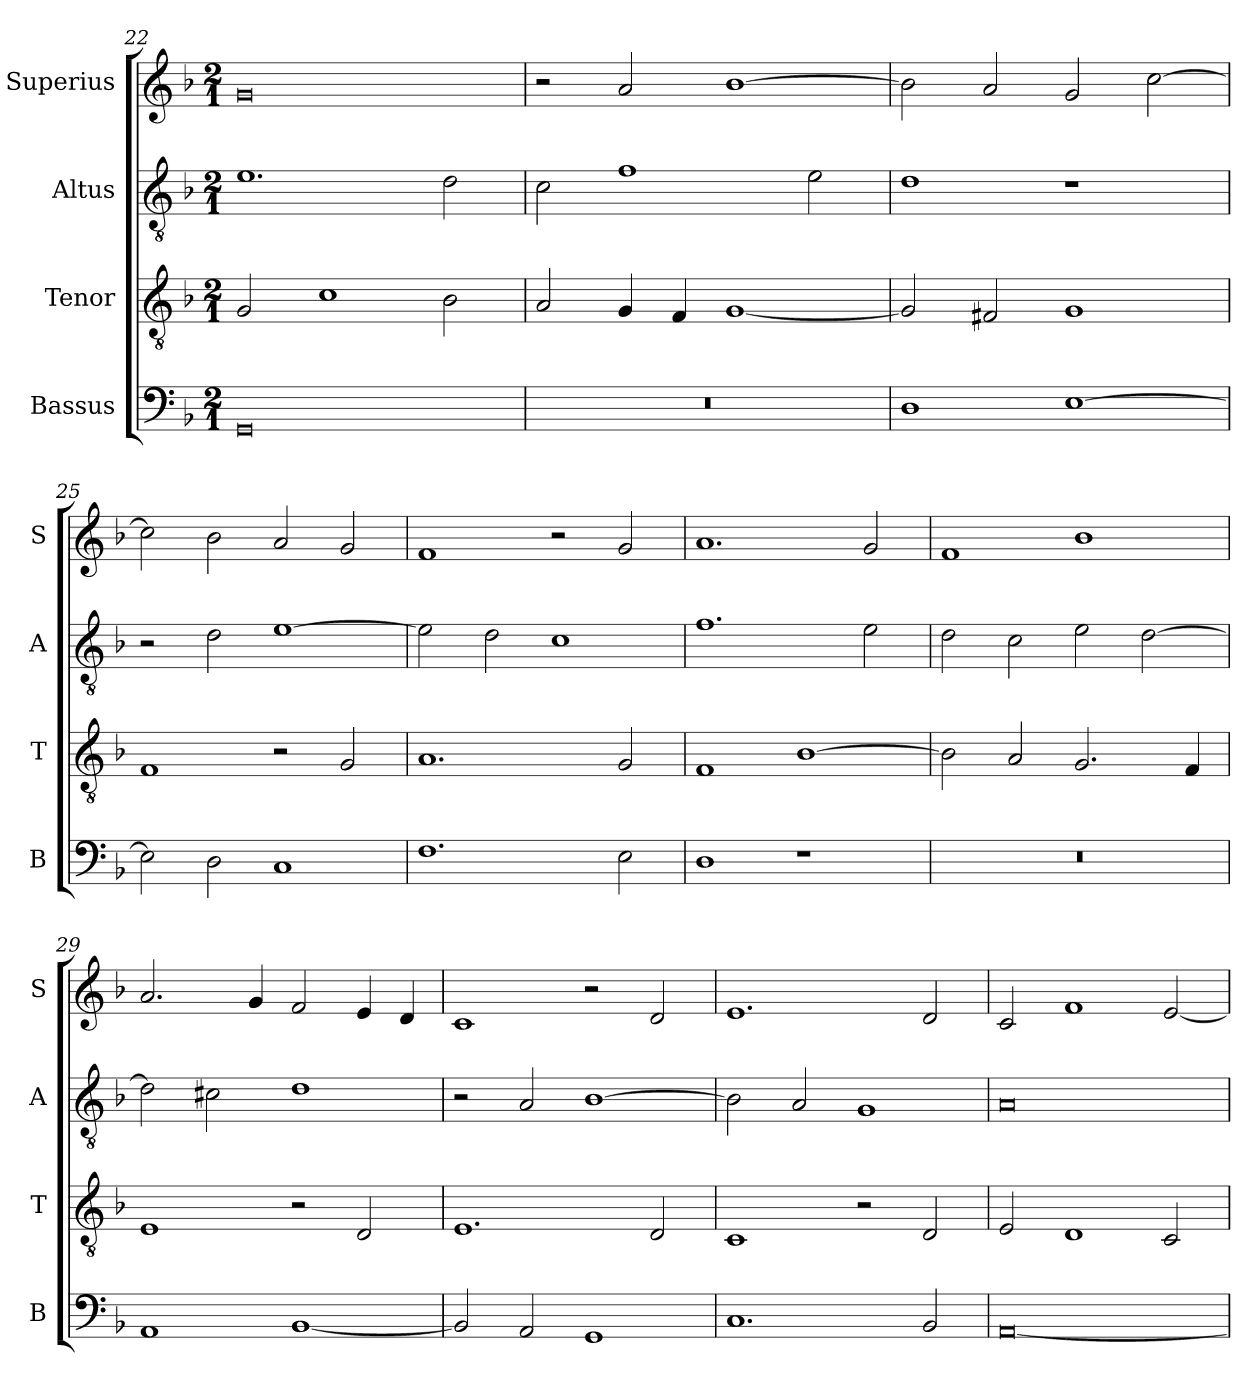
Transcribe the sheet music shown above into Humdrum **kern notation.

**kern	**kern	**kern	**kern
*part4	*part3	*part2	*part1
*staff4	*staff3	*staff2	*staff1
*I"Bassus	*I"Tenor	*I"Altus	*I"Superius
*I'B	*I'T	*I'A	*I'S
*clefF4	*clefGv2	*clefGv2	*clefG2
*k[b-]	*k[b-]	*k[b-]	*k[b-]
*F:	*F:	*F:	*F:
*M2/1	*M2/1	*M2/1	*M2/1
=22	=22	=22	=22
0GG	2G	1.e	0g
.	1c	.	.
.	2B-	2d	.
=23	=23	=23	=23
0r	2A	2c	2r
.	4G	1f	2a
.	4F	.	.
.	[1G	.	[1b-
.	.	2e	.
=24	=24	=24	=24
1D	2G]	1d	2b-]
.	2F#X	.	2a
[1E	1G	1r	2g
.	.	.	[2cc
=25	=25	=25	=25
2E]	1F	2r	2cc]
2D	.	2d	2b-
1C	2r	[1e	2a
.	2G	.	2g
=26	=26	=26	=26
1.F	1.A	2e]	1f
.	.	2d	.
.	.	1c	2r
2E	2G	.	2g
=27	=27	=27	=27
1D	1F	1.f	1.a
1r	[1B-	.	.
.	.	2e	2g
=28	=28	=28	=28
0r	2B-]	2d	1f
.	2A	2c	.
.	2.G	2e	1b-
.	.	[2d	.
.	4F	.	.
=29	=29	=29	=29
1AA	1E	2d]	2.a
.	.	2c#X	.
.	.	.	4g
[1BB-	2r	1d	2f
.	2D	.	4e
.	.	.	4d
=30	=30	=30	=30
2BB-]	1.E	2r	1c
2AA	.	2A	.
1GG	.	[1B-	2r
.	2D	.	2d
=31	=31	=31	=31
1.C	1C	2B-]	1.e
.	.	2A	.
.	2r	1G	.
2BB-	2D	.	2d
=32	=32	=32	=32
[0AA	2E	0A	2c
.	1D	.	1f
.	2C	.	[2e
=	=	=	=
*-	*-	*-	*-
